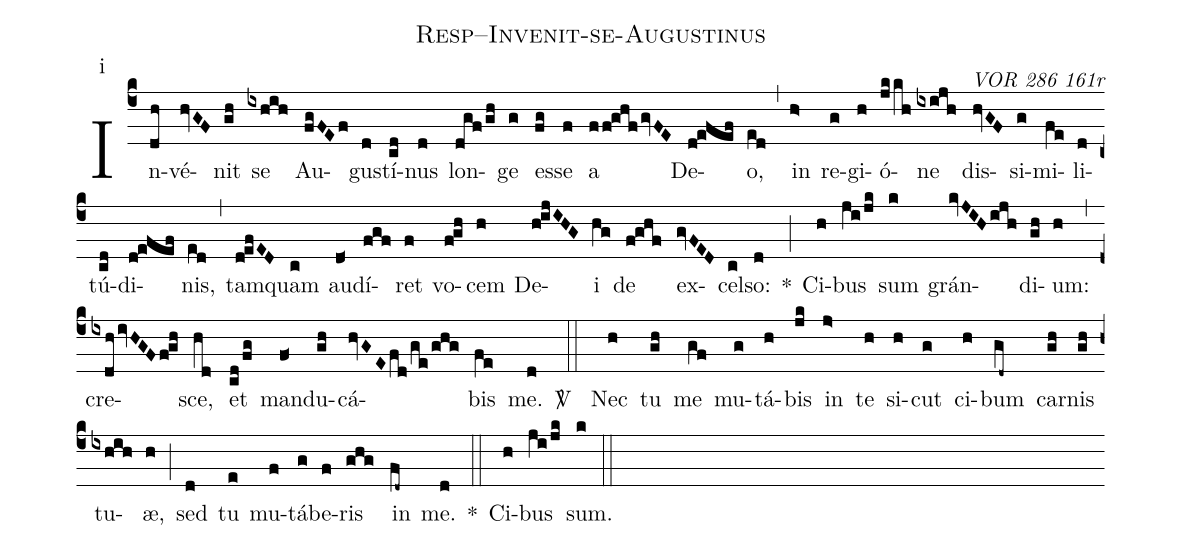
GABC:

name: Resp--Invenit-se-Augustinus;
commentary: VOR 286 161r;
annotation: i;
%%
(c4) In(dh)vé(hvGF)nit(gh) se(ixhih) Au(fgFEf)gu(d)stí(cd)nus(d) lon(dgf/gh)ge(g) es(fg)se(f) a(ff!ghf/gvFE) De(d!efef)o,(ed) (,) in(h>) re(g)gi(h)ó(jkkh)ne(ixijh) dis(hvGF)si(g)mi(fe)li(d)tú(cd)di(d!efef)nis,(ed) (,) tam(d!efED)quam(c) au(d<)dí(fgf)ret(f) vo(f!gh)cem(h) De(h!ijIHG)i(hg) de(f!ghf) ex(gvFED)cel(c)so:(d) *(;) Ci(h)bus(ji/jk) sum(k) grán(kvJIHijh)di(gh)um:(h) (,) cre(ixdh/ivHGFf!gh)sce,(hd) et(cd/fg) man(f<)du(gh)cá(hvGEfd/ge/ghg)bis(fe) me.(d)
<sp>V/</sp> (::)
Nec(h) tu(gh) me(gf) mu(g)tá(h)bis(jk) in(j>) te(h) si(h)cut(g) ci(h)bum(gd~) car(gh)nis(gh) tu(ixhih)æ,(h) (;) sed(d) tu(e) mu(f)tá(g)be(f)ris(ghg) in(fd~) me.(d)
*(::) Ci(h)bus(ji/jk) sum.(k) (::)
